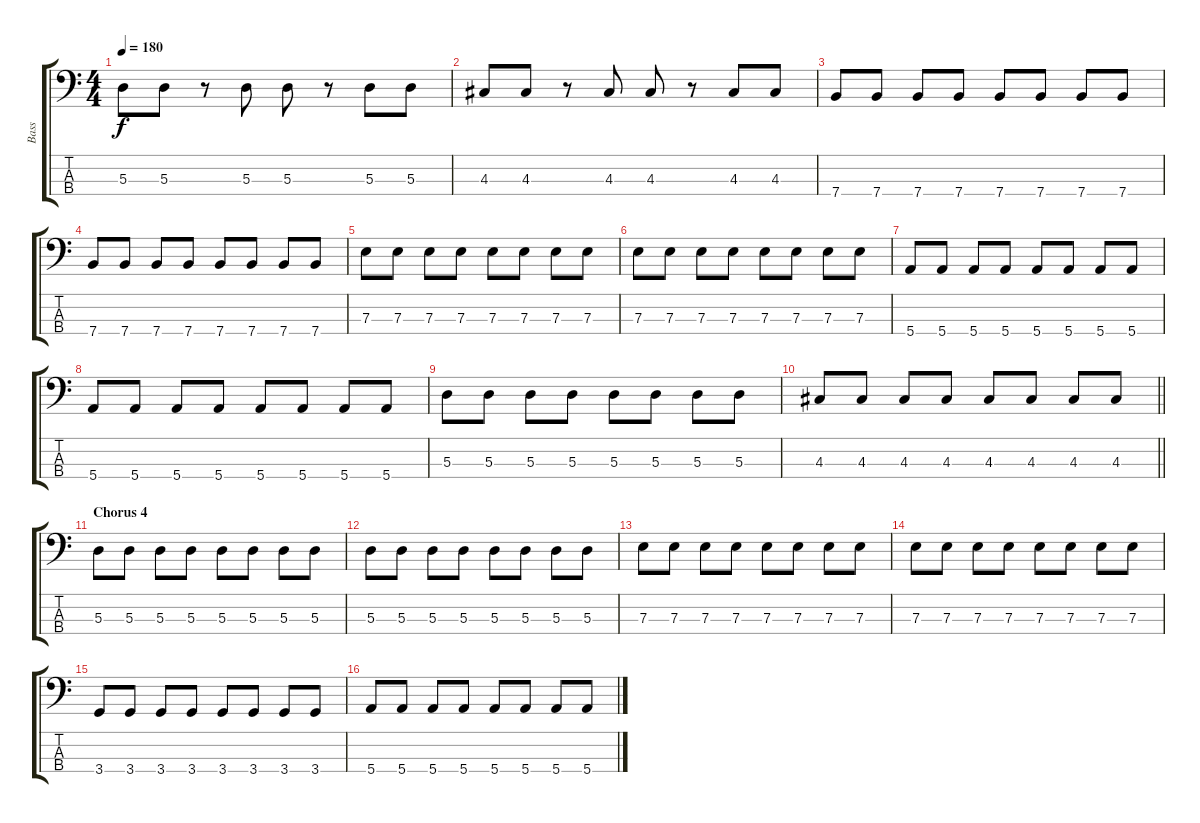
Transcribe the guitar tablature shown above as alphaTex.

\track ("Bass" "Bass") {instrument electricbassfinger}
\staff {score tabs}
\tuning (G2 D2 A1 E1) {hide}
\ts (4 4)
\tempo 180
\clef f4
\ks c
5.3.8{dy f} 5.3.8 r.8 5.3.8 5.3.8 r.8 5.3.8 5.3.8 |
4.3.8 4.3.8 r.8 4.3.8 4.3.8 r.8 4.3.8 4.3.8 |
7.4.8 7.4.8 7.4.8 7.4.8 7.4.8 7.4.8 7.4.8 7.4.8 |
7.4.8 7.4.8 7.4.8 7.4.8 7.4.8 7.4.8 7.4.8 7.4.8 |
7.3.8 7.3.8 7.3.8 7.3.8 7.3.8 7.3.8 7.3.8 7.3.8 |
7.3.8 7.3.8 7.3.8 7.3.8 7.3.8 7.3.8 7.3.8 7.3.8 |
5.4.8 5.4.8 5.4.8 5.4.8 5.4.8 5.4.8 5.4.8 5.4.8 |
5.4.8 5.4.8 5.4.8 5.4.8 5.4.8 5.4.8 5.4.8 5.4.8 |
5.3.8 5.3.8 5.3.8 5.3.8 5.3.8 5.3.8 5.3.8 5.3.8 |
\barLineRight lightlight
4.3.8 4.3.8 4.3.8 4.3.8 4.3.8 4.3.8 4.3.8 4.3.8 |
\section ("" "Chorus 4")
5.3.8 5.3.8 5.3.8 5.3.8 5.3.8 5.3.8 5.3.8 5.3.8 |
5.3.8 5.3.8 5.3.8 5.3.8 5.3.8 5.3.8 5.3.8 5.3.8 |
7.3.8 7.3.8 7.3.8 7.3.8 7.3.8 7.3.8 7.3.8 7.3.8 |
7.3.8 7.3.8 7.3.8 7.3.8 7.3.8 7.3.8 7.3.8 7.3.8 |
3.4.8 3.4.8 3.4.8 3.4.8 3.4.8 3.4.8 3.4.8 3.4.8 |
5.4.8 5.4.8 5.4.8 5.4.8 5.4.8 5.4.8 5.4.8 5.4.8
